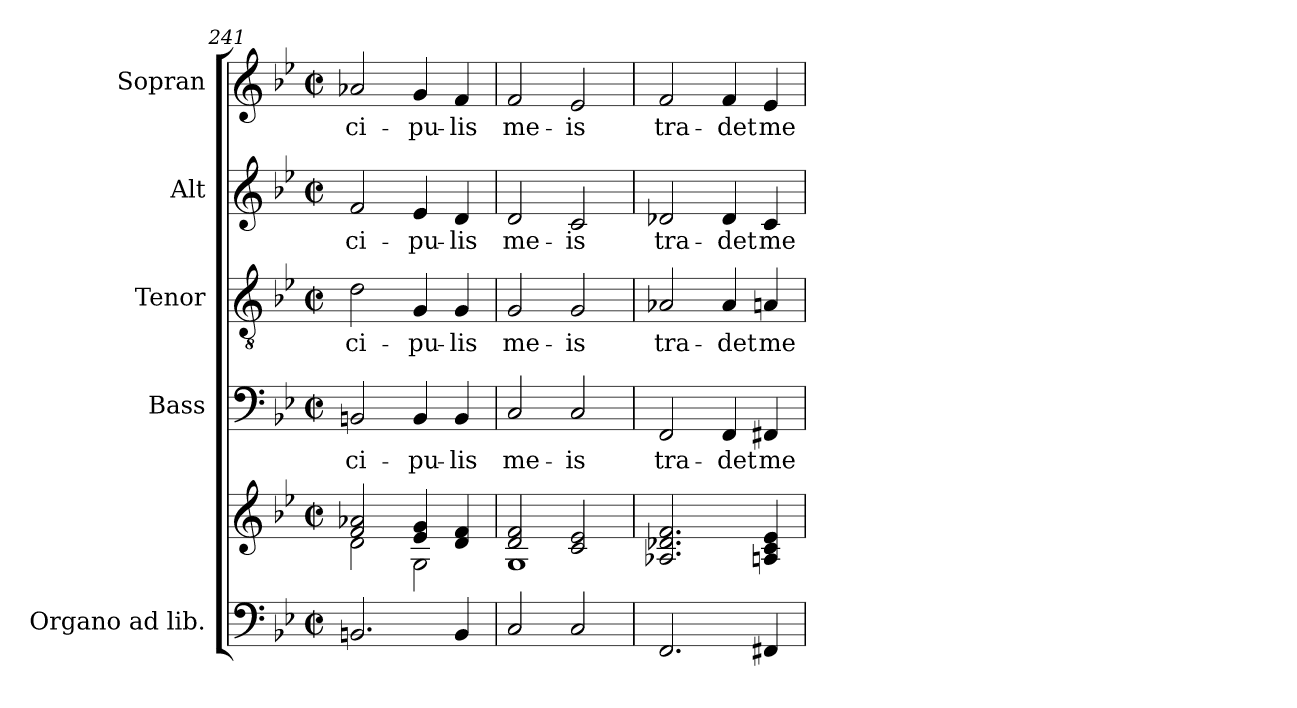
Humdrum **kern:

**kern	**kern	**kern	**text	**kern	**text	**kern	**text	**kern	**text
*part5	*part5	*part4	*part4	*part3	*part3	*part2	*part2	*part1	*part1
*staff6	*staff5	*staff4	*staff4	*staff3	*staff3	*staff2	*staff2	*staff1	*staff1
*I"Organo ad lib.	*	*I"Bass	*	*I"Tenor	*	*I"Alt	*	*I"Sopran	*
*	*	*I'B.	*	*I'T.	*	*I'A.	*	*I'S.	*
*clefF4	*clefG2	*clefF4	*	*clefGv2	*	*clefG2	*	*clefG2	*
*k[b-e-]	*k[b-e-]	*k[b-e-]	*	*k[b-e-]	*	*k[b-e-]	*	*k[b-e-]	*
*B-:	*B-:	*B-:	*	*B-:	*	*B-:	*	*B-:	*
*M2/2	*M2/2	*M2/2	*	*M2/2	*	*M2/2	*	*M2/2	*
*met(c|)	*met(c|)	*met(c|)	*	*met(c|)	*	*met(c|)	*	*met(c|)	*
=241	=241	=241	=241	=241	=241	=241	=241	=241	=241
*	*^	*	*	*	*	*	*	*	*
!	!	!	!	!LO:LY:b	!	!LO:LY:b	!	!LO:LY:b	!	!LO:LY:b
2.BBn/	2f/ 2a-X/	2d\	2BBn/	-ci-	2d\	-ci-	2f/	-ci-	2a-X/	-ci-
!	!	!	!	!LO:LY:b	!	!LO:LY:b	!	!LO:LY:b	!	!LO:LY:b
.	4e-/ 4g/	2G\	4BB/	-pu-	4G/	-pu-	4e-/	-pu-	4g/	-pu-
!	!	!	!	!LO:LY:b	!	!LO:LY:b	!	!LO:LY:b	!	!LO:LY:b
4BB/	4d/ 4f/	.	4BB/	-lis	4G/	-lis	4d/	-lis	4f/	-lis
=242	=242	=242	=242	=242	=242	=242	=242	=242	=242	=242
!	!	!	!	!LO:LY:b	!	!LO:LY:b	!	!LO:LY:b	!	!LO:LY:b
2C/	2d/ 2f/	1G	2C/	me-	2G/	me-	2d/	me-	2f/	me-
!	!	!	!	!LO:LY:b	!	!LO:LY:b	!	!LO:LY:b	!	!LO:LY:b
2C/	2c/ 2e-/	.	2C/	-is	2G/	-is	2c/	-is	2e-/	-is
*	*v	*v	*	*	*	*	*	*	*	*
=243	=243	=243	=243	=243	=243	=243	=243	=243	=243
!	!	!	!LO:LY:b	!	!LO:LY:b	!	!LO:LY:b	!	!LO:LY:b
2.FF/	2.A-X/ 2.d-X/ 2.f/	2FF/	tra-	2A-X/	tra-	2d-X/	tra-	2f/	tra-
!	!	!	!LO:LY:b	!	!LO:LY:b	!	!LO:LY:b	!	!LO:LY:b
.	.	4FF/	-det	4A-/	-det	4d-/	-det	4f/	-det
!	!	!	!LO:LY:b	!	!LO:LY:b	!	!LO:LY:b	!	!LO:LY:b
4FF#X/	4An/ 4c/ 4e-/	4FF#X/	me	4An/	me	4c/	me	4e-/	me
=	=	=	=	=	=	=	=	=	=
*-	*-	*-	*-	*-	*-	*-	*-	*-	*-
